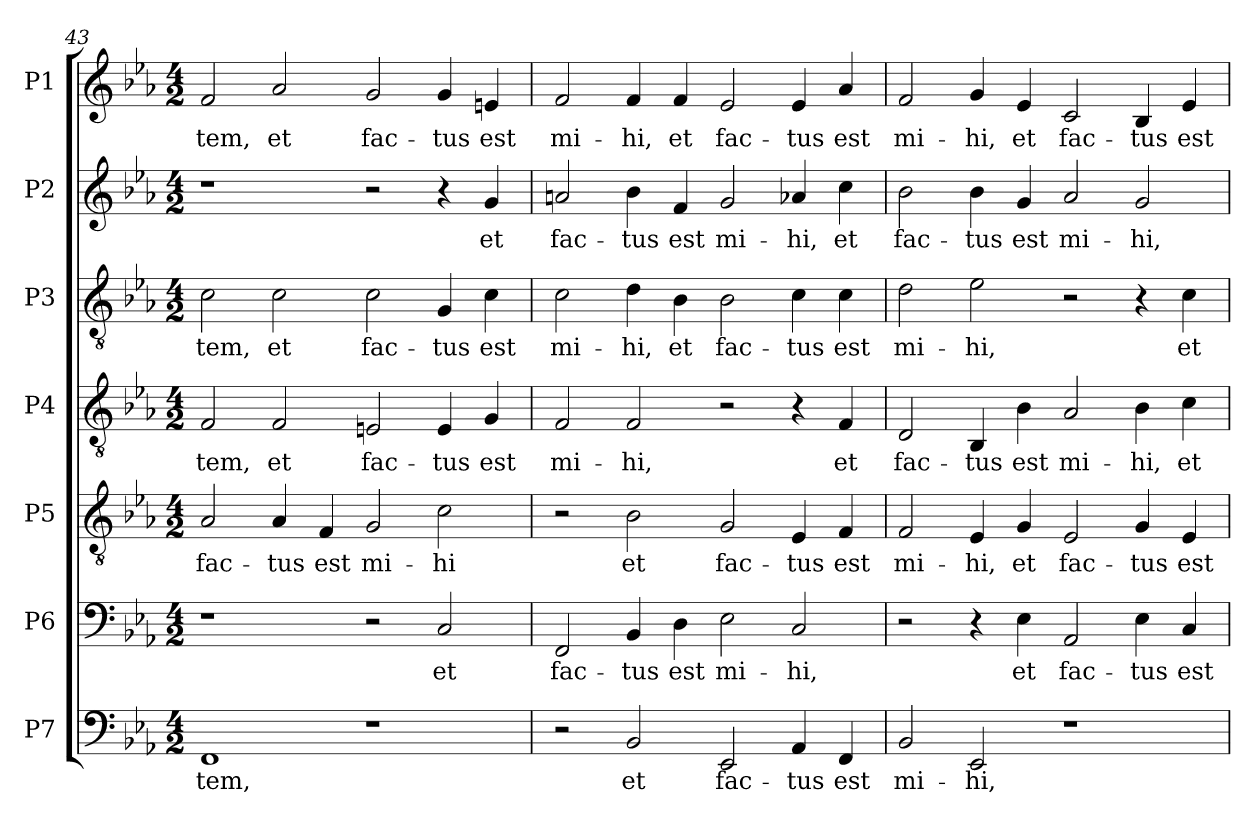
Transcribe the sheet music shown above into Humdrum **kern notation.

**kern	**text	**kern	**text	**kern	**text	**kern	**text	**kern	**text	**kern	**text	**kern	**text
*part7	*part7	*part6	*part6	*part5	*part5	*part4	*part4	*part3	*part3	*part2	*part2	*part1	*part1
*staff7	*staff7	*staff6	*staff6	*staff5	*staff5	*staff4	*staff4	*staff3	*staff3	*staff2	*staff2	*staff1	*staff1
*I"P7	*	*I"P6	*	*I"P5	*	*I"P4	*	*I"P3	*	*I"P2	*	*I"P1	*
!!LO:LB:g=z
*clefF4	*	*clefF4	*	*clefGv2	*	*clefGv2	*	*clefGv2	*	*clefG2	*	*clefG2	*
*k[b-e-a-]	*	*k[b-e-a-]	*	*k[b-e-a-]	*	*k[b-e-a-]	*	*k[b-e-a-]	*	*k[b-e-a-]	*	*k[b-e-a-]	*
*E-:	*	*E-:	*	*E-:	*	*E-:	*	*E-:	*	*E-:	*	*E-:	*
*M4/2	*	*M4/2	*	*M4/2	*	*M4/2	*	*M4/2	*	*M4/2	*	*M4/2	*
=43	=43	=43	=43	=43	=43	=43	=43	=43	=43	=43	=43	=43	=43
!	!LO:LY:b:color=#000000	!	!	!	!	!	!	!	!	!	!	!	!
!	!	!	!	!	!LO:LY:b:color=#000000	!	!	!	!	!	!	!	!
!	!	!	!	!	!	!	!LO:LY:b:color=#000000	!	!	!	!	!	!
!	!	!	!	!	!	!	!	!	!LO:LY:b:color=#000000	!	!	!	!
!	!	!	!	!	!	!	!	!	!	!	!	!	!LO:LY:b:color=#000000
1FFi	-tem,	1r	.	2A-i/	fac-	2Fi/	-tem,	2ci\	-tem,	1r	.	2fi/	-tem,
!	!	!	!	!	!LO:LY:b:color=#000000	!	!	!	!	!	!	!	!
!	!	!	!	!	!	!	!LO:LY:b:color=#000000	!	!	!	!	!	!
!	!	!	!	!	!	!	!	!	!LO:LY:b:color=#000000	!	!	!	!
!	!	!	!	!	!	!	!	!	!	!	!	!	!LO:LY:b:color=#000000
.	.	.	.	4A-i/	-tus	2Fi/	et	2ci\	et	.	.	2a-i/	et
!	!	!	!	!	!LO:LY:b:color=#000000	!	!	!	!	!	!	!	!
.	.	.	.	4Fi/	est	.	.	.	.	.	.	.	.
!	!	!	!	!	!LO:LY:b:color=#000000	!	!	!	!	!	!	!	!
!	!	!	!	!	!	!	!LO:LY:b:color=#000000	!	!	!	!	!	!
!	!	!	!	!	!	!	!	!	!LO:LY:b:color=#000000	!	!	!	!
!	!	!	!	!	!	!	!	!	!	!	!	!	!LO:LY:b:color=#000000
1r	.	2r	.	2Gi/	mi-	2Eni/	fac-	2ci\	fac-	2r	.	2gi/	fac-
!	!	!	!LO:LY:b:color=#000000	!	!	!	!	!	!	!	!	!	!
!	!	!	!	!	!LO:LY:b:color=#000000	!	!	!	!	!	!	!	!
!	!	!	!	!	!	!	!LO:LY:b:color=#000000	!	!	!	!	!	!
!	!	!	!	!	!	!	!	!	!LO:LY:b:color=#000000	!	!	!	!
!	!	!	!	!	!	!	!	!	!	!	!	!	!LO:LY:b:color=#000000
.	.	2Ci/	et	2ci\	-hi	4Ei/	-tus	4Gi/	-tus	4r	.	4gi/	-tus
!	!	!	!	!	!	!	!LO:LY:b:color=#000000	!	!	!	!	!	!
!	!	!	!	!	!	!	!	!	!LO:LY:b:color=#000000	!	!	!	!
!	!	!	!	!	!	!	!	!	!	!	!LO:LY:b:color=#000000	!	!
!	!	!	!	!	!	!	!	!	!	!	!	!	!LO:LY:b:color=#000000
.	.	.	.	.	.	4Gi/	est	4ci\	est	4gi/	et	4eni/	est
=44	=44	=44	=44	=44	=44	=44	=44	=44	=44	=44	=44	=44	=44
!	!	!	!LO:LY:b:color=#000000	!	!	!	!	!	!	!	!	!	!
!	!	!	!	!	!	!	!LO:LY:b:color=#000000	!	!	!	!	!	!
!	!	!	!	!	!	!	!	!	!LO:LY:b:color=#000000	!	!	!	!
!	!	!	!	!	!	!	!	!	!	!	!LO:LY:b:color=#000000	!	!
!	!	!	!	!	!	!	!	!	!	!	!	!	!LO:LY:b:color=#000000
2r	.	2FFi/	fac-	2r	.	2Fi/	mi-	2ci\	mi-	2ani/	fac-	2fi/	mi-
!	!LO:LY:b:color=#000000	!	!	!	!	!	!	!	!	!	!	!	!
!	!	!	!LO:LY:b:color=#000000	!	!	!	!	!	!	!	!	!	!
!	!	!	!	!	!LO:LY:b:color=#000000	!	!	!	!	!	!	!	!
!	!	!	!	!	!	!	!LO:LY:b:color=#000000	!	!	!	!	!	!
!	!	!	!	!	!	!	!	!	!LO:LY:b:color=#000000	!	!	!	!
!	!	!	!	!	!	!	!	!	!	!	!LO:LY:b:color=#000000	!	!
!	!	!	!	!	!	!	!	!	!	!	!	!	!LO:LY:b:color=#000000
2BB-i/	et	4BB-i/	-tus	2B-i\	et	2Fi/	-hi,	4di\	-hi,	4b-i\	-tus	4fi/	-hi,
!	!	!	!LO:LY:b:color=#000000	!	!	!	!	!	!	!	!	!	!
!	!	!	!	!	!	!	!	!	!LO:LY:b:color=#000000	!	!	!	!
!	!	!	!	!	!	!	!	!	!	!	!LO:LY:b:color=#000000	!	!
!	!	!	!	!	!	!	!	!	!	!	!	!	!LO:LY:b:color=#000000
.	.	4Di\	est	.	.	.	.	4B-i\	et	4fi/	est	4fi/	et
!	!LO:LY:b:color=#000000	!	!	!	!	!	!	!	!	!	!	!	!
!	!	!	!LO:LY:b:color=#000000	!	!	!	!	!	!	!	!	!	!
!	!	!	!	!	!LO:LY:b:color=#000000	!	!	!	!	!	!	!	!
!	!	!	!	!	!	!	!	!	!LO:LY:b:color=#000000	!	!	!	!
!	!	!	!	!	!	!	!	!	!	!	!LO:LY:b:color=#000000	!	!
!	!	!	!	!	!	!	!	!	!	!	!	!	!LO:LY:b:color=#000000
2EE-i/	fac-	2E-i\	mi-	2Gi/	fac-	2r	.	2B-i\	fac-	2gi/	mi-	2e-i/	fac-
!	!LO:LY:b:color=#000000	!	!	!	!	!	!	!	!	!	!	!	!
!	!	!	!LO:LY:b:color=#000000	!	!	!	!	!	!	!	!	!	!
!	!	!	!	!	!LO:LY:b:color=#000000	!	!	!	!	!	!	!	!
!	!	!	!	!	!	!	!	!	!LO:LY:b:color=#000000	!	!	!	!
!	!	!	!	!	!	!	!	!	!	!	!LO:LY:b:color=#000000	!	!
!	!	!	!	!	!	!	!	!	!	!	!	!	!LO:LY:b:color=#000000
4AA-i/	-tus	2Ci/	-hi,	4E-i/	-tus	4r	.	4ci\	-tus	4a-Xi/	-hi,	4e-i/	-tus
!	!LO:LY:b:color=#000000	!	!	!	!	!	!	!	!	!	!	!	!
!	!	!	!	!	!LO:LY:b:color=#000000	!	!	!	!	!	!	!	!
!	!	!	!	!	!	!	!LO:LY:b:color=#000000	!	!	!	!	!	!
!	!	!	!	!	!	!	!	!	!LO:LY:b:color=#000000	!	!	!	!
!	!	!	!	!	!	!	!	!	!	!	!LO:LY:b:color=#000000	!	!
!	!	!	!	!	!	!	!	!	!	!	!	!	!LO:LY:b:color=#000000
4FFi/	est	.	.	4Fi/	est	4Fi/	et	4ci\	est	4cci\	et	4a-i/	est
=45	=45	=45	=45	=45	=45	=45	=45	=45	=45	=45	=45	=45	=45
!	!LO:LY:b:color=#000000	!	!	!	!	!	!	!	!	!	!	!	!
!	!	!	!	!	!LO:LY:b:color=#000000	!	!	!	!	!	!	!	!
!	!	!	!	!	!	!	!LO:LY:b:color=#000000	!	!	!	!	!	!
!	!	!	!	!	!	!	!	!	!LO:LY:b:color=#000000	!	!	!	!
!	!	!	!	!	!	!	!	!	!	!	!LO:LY:b:color=#000000	!	!
!	!	!	!	!	!	!	!	!	!	!	!	!	!LO:LY:b:color=#000000
2BB-i/	mi-	2r	.	2Fi/	mi-	2Di/	fac-	2di\	mi-	2b-i\	fac-	2fi/	mi-
!	!LO:LY:b:color=#000000	!	!	!	!	!	!	!	!	!	!	!	!
!	!	!	!	!	!LO:LY:b:color=#000000	!	!	!	!	!	!	!	!
!	!	!	!	!	!	!	!LO:LY:b:color=#000000	!	!	!	!	!	!
!	!	!	!	!	!	!	!	!	!LO:LY:b:color=#000000	!	!	!	!
!	!	!	!	!	!	!	!	!	!	!	!LO:LY:b:color=#000000	!	!
!	!	!	!	!	!	!	!	!	!	!	!	!	!LO:LY:b:color=#000000
2EE-i/	-hi,	4r	.	4E-i/	-hi,	4BB-i/	-tus	2e-i\	-hi,	4b-i\	-tus	4gi/	-hi,
!	!	!	!LO:LY:b:color=#000000	!	!	!	!	!	!	!	!	!	!
!	!	!	!	!	!LO:LY:b:color=#000000	!	!	!	!	!	!	!	!
!	!	!	!	!	!	!	!LO:LY:b:color=#000000	!	!	!	!	!	!
!	!	!	!	!	!	!	!	!	!	!	!LO:LY:b:color=#000000	!	!
!	!	!	!	!	!	!	!	!	!	!	!	!	!LO:LY:b:color=#000000
.	.	4E-i\	et	4Gi/	et	4B-i\	est	.	.	4gi/	est	4e-i/	et
!	!	!	!LO:LY:b:color=#000000	!	!	!	!	!	!	!	!	!	!
!	!	!	!	!	!LO:LY:b:color=#000000	!	!	!	!	!	!	!	!
!	!	!	!	!	!	!	!LO:LY:b:color=#000000	!	!	!	!	!	!
!	!	!	!	!	!	!	!	!	!	!	!LO:LY:b:color=#000000	!	!
!	!	!	!	!	!	!	!	!	!	!	!	!	!LO:LY:b:color=#000000
1r	.	2AA-i/	fac-	2E-i/	fac-	2A-i/	mi-	2r	.	2a-i/	mi-	2ci/	fac-
!	!	!	!LO:LY:b:color=#000000	!	!	!	!	!	!	!	!	!	!
!	!	!	!	!	!LO:LY:b:color=#000000	!	!	!	!	!	!	!	!
!	!	!	!	!	!	!	!LO:LY:b:color=#000000	!	!	!	!	!	!
!	!	!	!	!	!	!	!	!	!	!	!LO:LY:b:color=#000000	!	!
!	!	!	!	!	!	!	!	!	!	!	!	!	!LO:LY:b:color=#000000
.	.	4E-i\	-tus	4Gi/	-tus	4B-i\	-hi,	4r	.	2gi/	-hi,	4B-i/	-tus
!	!	!	!LO:LY:b:color=#000000	!	!	!	!	!	!	!	!	!	!
!	!	!	!	!	!LO:LY:b:color=#000000	!	!	!	!	!	!	!	!
!	!	!	!	!	!	!	!LO:LY:b:color=#000000	!	!	!	!	!	!
!	!	!	!	!	!	!	!	!	!LO:LY:b:color=#000000	!	!	!	!
!	!	!	!	!	!	!	!	!	!	!	!	!	!LO:LY:b:color=#000000
.	.	4Ci/	est	4E-i/	est	4ci\	et	4ci\	et	.	.	4e-i/	est
=	=	=	=	=	=	=	=	=	=	=	=	=	=
*-	*-	*-	*-	*-	*-	*-	*-	*-	*-	*-	*-	*-	*-
